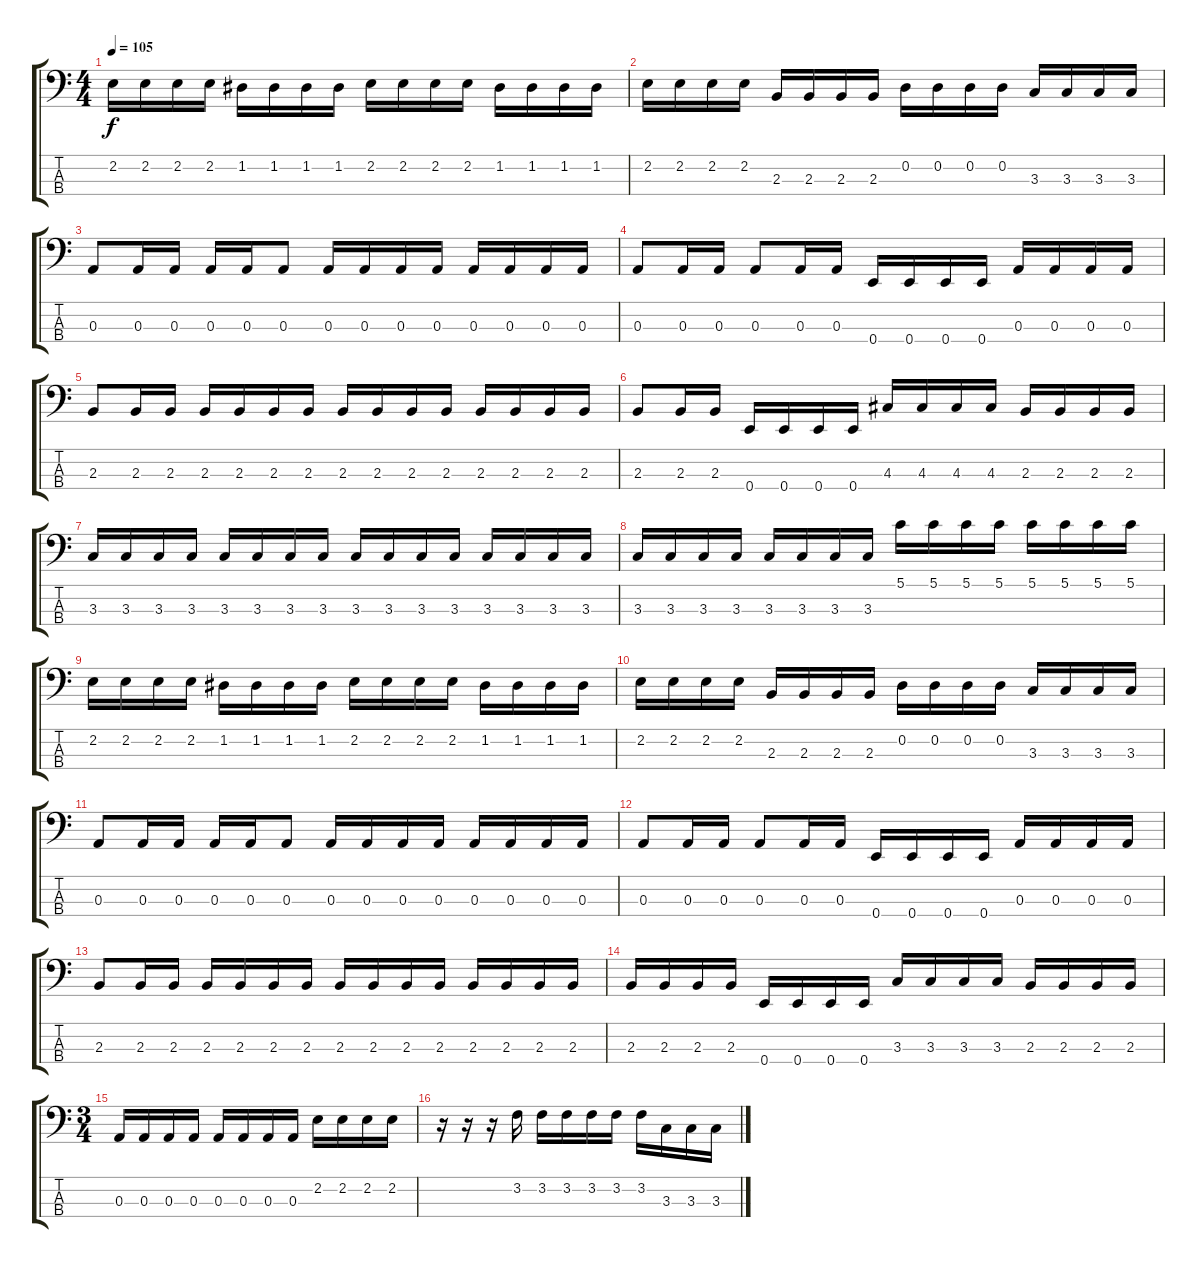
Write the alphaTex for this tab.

\track "" {instrument electricbassfinger}
\staff {score tabs}
\tuning (G2 D2 A1 E1) {hide}
\ts (4 4)
\tempo 105
\clef f4
\ks c
2.2.16{dy f} 2.2.16 2.2.16 2.2.16 1.2.16 1.2.16 1.2.16 1.2.16 2.2.16 2.2.16 2.2.16 2.2.16 1.2.16 1.2.16 1.2.16 1.2.16 |
2.2.16 2.2.16 2.2.16 2.2.16 2.3.16 2.3.16 2.3.16 2.3.16 0.2.16 0.2.16 0.2.16 0.2.16 3.3.16 3.3.16 3.3.16 3.3.16 |
0.3.8 0.3.16 0.3.16 0.3.16 0.3.16 0.3.8 0.3.16 0.3.16 0.3.16 0.3.16 0.3.16 0.3.16 0.3.16 0.3.16 |
0.3.8 0.3.16 0.3.16 0.3.8 0.3.16 0.3.16 0.4.16 0.4.16 0.4.16 0.4.16 0.3.16 0.3.16 0.3.16 0.3.16 |
2.3.8 2.3.16 2.3.16 2.3.16 2.3.16 2.3.16 2.3.16 2.3.16 2.3.16 2.3.16 2.3.16 2.3.16 2.3.16 2.3.16 2.3.16 |
2.3.8 2.3.16 2.3.16 0.4.16 0.4.16 0.4.16 0.4.16 4.3.16 4.3.16 4.3.16 4.3.16 2.3.16 2.3.16 2.3.16 2.3.16 |
3.3.16 3.3.16 3.3.16 3.3.16 3.3.16 3.3.16 3.3.16 3.3.16 3.3.16 3.3.16 3.3.16 3.3.16 3.3.16 3.3.16 3.3.16 3.3.16 |
3.3.16 3.3.16 3.3.16 3.3.16 3.3.16 3.3.16 3.3.16 3.3.16 5.1.16 5.1.16 5.1.16 5.1.16 5.1.16 5.1.16 5.1.16 5.1.16 |
2.2.16 2.2.16 2.2.16 2.2.16 1.2.16 1.2.16 1.2.16 1.2.16 2.2.16 2.2.16 2.2.16 2.2.16 1.2.16 1.2.16 1.2.16 1.2.16 |
2.2.16 2.2.16 2.2.16 2.2.16 2.3.16 2.3.16 2.3.16 2.3.16 0.2.16 0.2.16 0.2.16 0.2.16 3.3.16 3.3.16 3.3.16 3.3.16 |
0.3.8 0.3.16 0.3.16 0.3.16 0.3.16 0.3.8 0.3.16 0.3.16 0.3.16 0.3.16 0.3.16 0.3.16 0.3.16 0.3.16 |
0.3.8 0.3.16 0.3.16 0.3.8 0.3.16 0.3.16 0.4.16 0.4.16 0.4.16 0.4.16 0.3.16 0.3.16 0.3.16 0.3.16 |
2.3.8 2.3.16 2.3.16 2.3.16 2.3.16 2.3.16 2.3.16 2.3.16 2.3.16 2.3.16 2.3.16 2.3.16 2.3.16 2.3.16 2.3.16 |
2.3.16 2.3.16 2.3.16 2.3.16 0.4.16 0.4.16 0.4.16 0.4.16 3.3.16 3.3.16 3.3.16 3.3.16 2.3.16 2.3.16 2.3.16 2.3.16 |
\ts (3 4)
0.3.16 0.3.16 0.3.16 0.3.16 0.3.16 0.3.16 0.3.16 0.3.16 2.2.16 2.2.16 2.2.16 2.2.16 |
r.16 r.16 r.16 3.2.16 3.2.16 3.2.16 3.2.16 3.2.16 3.2.16 3.3.16 3.3.16 3.3.16
